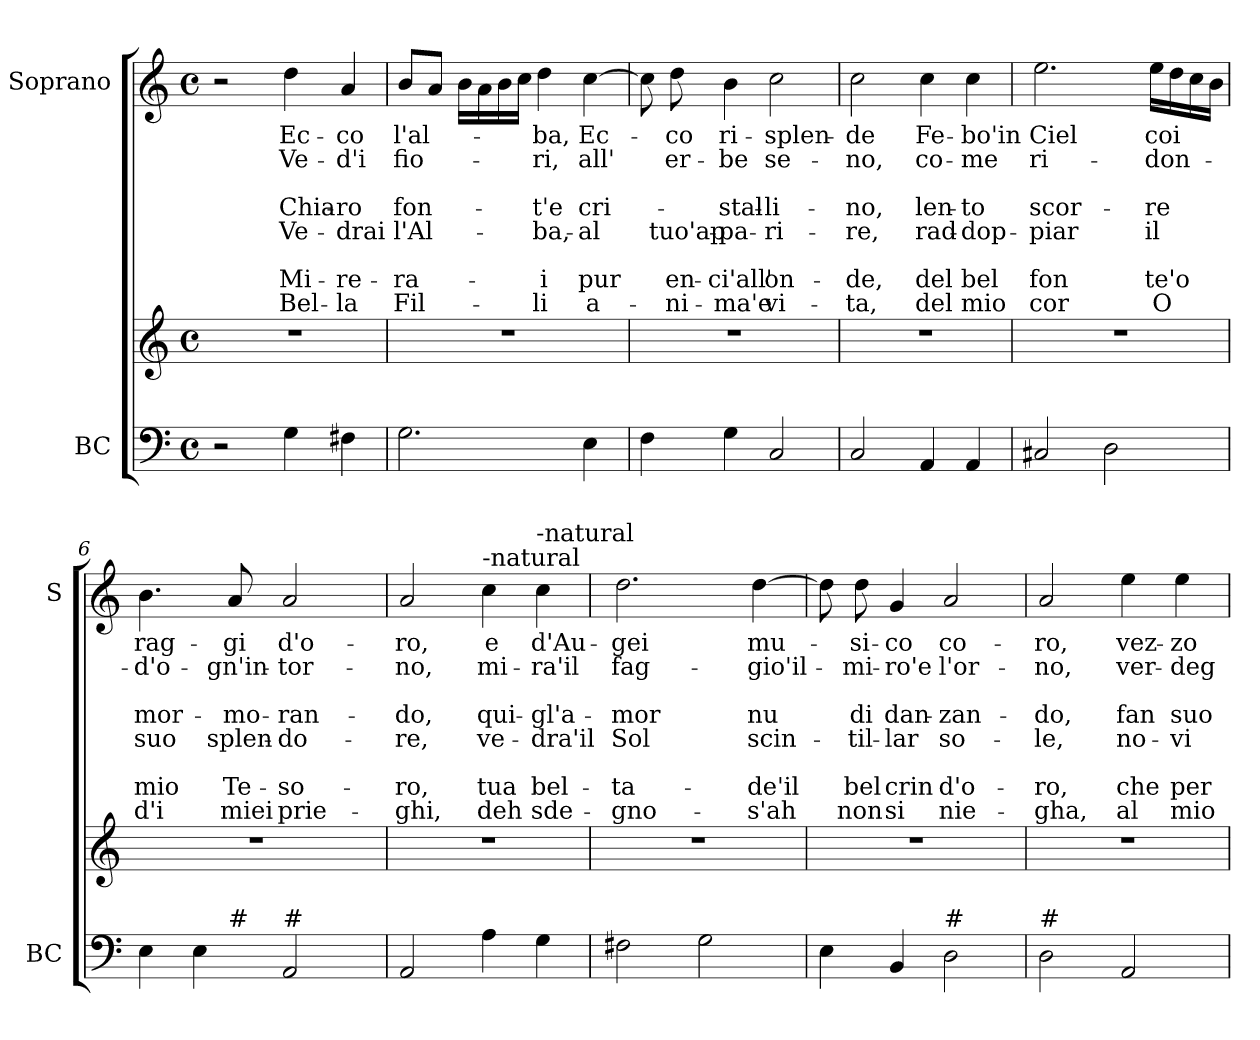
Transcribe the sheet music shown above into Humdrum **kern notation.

**kern	**kern	**kern	**text	**text	**text	**text	**text	**text	**text	**text
*part2	*part2	*part1	*part1	*part1	*part1	*part1	*part1	*part1	*part1	*part1
*staff3	*staff2	*staff1	*staff1	*staff1	*staff1	*staff1	*staff1	*staff1	*staff1	*staff1
*I"BC	*	*I"Soprano	*	*	*	*	*	*	*	*
*I'BC	*	*I'S	*	*	*	*	*	*	*	*
*clefF4	*clefG2	*clefG2	*	*	*	*	*	*	*	*
*k[]	*k[]	*k[]	*	*	*	*	*	*	*	*
*C:	*C:	*C:	*	*	*	*	*	*	*	*
*M4/4	*M4/4	*M4/4	*	*	*	*	*	*	*	*
*met(c)	*met(c)	*met(c)	*	*	*	*	*	*	*	*
=1	=1	=1	=1	=1	=1	=1	=1	=1	=1	=1
2r	1r	2r	.	.	.	.	.	.	.	.
!	!	!	!LO:LY:b	!LO:LY:b	!	!LO:LY:b	!LO:LY:b	!	!LO:LY:b	!LO:LY:b
4G\	.	4dd\	Ec-	Ve-	.	Chia-	Ve-	.	Mi-	Bel-
!	!	!	!LO:LY:b	!LO:LY:b	!	!LO:LY:b	!LO:LY:b	!	!LO:LY:b	!LO:LY:b
4F#X\	.	4a/	-co	-d'i	.	-ro	-drai	.	-re-	-la
=2	=2	=2	=2	=2	=2	=2	=2	=2	=2	=2
!	!	!	!LO:LY:b	!LO:LY:b	!	!LO:LY:b	!LO:LY:b	!	!LO:LY:b	!LO:LY:b
2.G\	1r	8b/L	l'al-	fio-	.	fon-	l'Al-	.	-ra-	Fil-
.	.	8a/J	.	.	.	.	.	.	.	.
.	.	16b\LL	.	.	.	.	.	.	.	.
.	.	16a\	.	.	.	.	.	.	.	.
.	.	16b\	.	.	.	.	.	.	.	.
.	.	16cc\JJ	.	.	.	.	.	.	.	.
!	!	!	!LO:LY:b	!LO:LY:b	!	!LO:LY:b	!LO:LY:b	!	!LO:LY:b	!LO:LY:b
.	.	4dd\	-ba,	-ri,	.	-t'e	-ba,-	.	-i	-li
!	!	!	!LO:LY:b	!LO:LY:b	!	!LO:LY:b	!LO:LY:b	!	!LO:LY:b	!LO:LY:b
4E\	.	[4cc\	Ec-	all'	.	cri-	-al	.	pur	a-
=3	=3	=3	=3	=3	=3	=3	=3	=3	=3	=3
4F\	1r	8cc\]	.	.	.	.	.	.	.	.
!	!	!	!LO:LY:b	!LO:LY:b	!	!	!LO:LY:b	!	!LO:LY:b	!LO:LY:b
.	.	8dd\	-co	er-	.	.	tuo'ap-	.	en-	-ni-
!	!	!	!LO:LY:b	!LO:LY:b	!	!LO:LY:b	!LO:LY:b	!	!LO:LY:b	!LO:LY:b
4G\	.	4b\	ri-	-be	.	-stal-	-pa-	.	-ci'all'	-ma'e
!	!	!	!LO:LY:b	!LO:LY:b	!	!LO:LY:b	!LO:LY:b	!	!LO:LY:b	!LO:LY:b
2C/	.	2cc\	-splen-	se-	.	-li-	-ri-	.	on-	vi-
=4	=4	=4	=4	=4	=4	=4	=4	=4	=4	=4
!	!	!	!LO:LY:b	!LO:LY:b	!	!LO:LY:b	!LO:LY:b	!	!LO:LY:b	!LO:LY:b
2C/	1r	2cc\	-de	-no,	.	-no,	-re,	.	-de,	-ta,
!	!	!	!LO:LY:b	!LO:LY:b	!	!LO:LY:b	!LO:LY:b	!	!LO:LY:b	!LO:LY:b
4AA/	.	4cc\	Fe-	co-	.	len-	rad-	.	del	del
!	!	!	!LO:LY:b	!LO:LY:b	!	!LO:LY:b	!LO:LY:b	!	!LO:LY:b	!LO:LY:b
4AA/	.	4cc\	-bo'in	-me	.	-to	-dop-	.	bel	mio
!!LO:LB:g=z
=5	=5	=5	=5	=5	=5	=5	=5	=5	=5	=5
!	!	!	!LO:LY:b	!LO:LY:b	!	!LO:LY:b	!LO:LY:b	!	!LO:LY:b	!LO:LY:b
2C#X/	1r	2.ee\	Ciel	ri-	.	scor-	-piar	.	fon	cor
2D\	.	.	.	.	.	.	.	.	.	.
!	!	!	!LO:LY:b	!LO:LY:b	!	!LO:LY:b	!LO:LY:b	!	!LO:LY:b	!LO:LY:b
.	.	16ee\LL	coi	-don-	.	-re	il	.	te'o	O
.	.	16dd\	.	.	.	.	.	.	.	.
.	.	16cc\	.	.	.	.	.	.	.	.
.	.	16b\JJ	.	.	.	.	.	.	.	.
=6	=6	=6	=6	=6	=6	=6	=6	=6	=6	=6
!LO:TX:a:t=4	!	!	!	!	!	!	!	!	!	!
!	!	!	!LO:LY:b	!LO:LY:b	!	!LO:LY:b	!LO:LY:b	!	!LO:LY:b	!LO:LY:b
*^	*	*	*	*	*	*	*	*	*	*
4E\	4.ryy	1r	4.b\	rag-	-d'o-	.	mor-	suo	.	mio	d'i
4E\	.	.	.	.	.	.	.	.	.	.	.
!	!LO:TX:a:t=#	!	!	!	!	!	!	!	!	!	!
!	!	!	!	!LO:LY:b	!LO:LY:b	!	!LO:LY:b	!LO:LY:b	!	!LO:LY:b	!LO:LY:b
.	2ryy	.	8a/	-gi	-gn'in-	.	-mo-	splen-	.	Te-	miei
!LO:TX:a:t=#	!	!	!	!	!	!	!	!	!	!	!
!	!	!	!	!LO:LY:b	!LO:LY:b	!	!LO:LY:b	!LO:LY:b	!	!LO:LY:b	!LO:LY:b
2AA/	.	.	2a/	d'o-	-tor-	.	-ran-	-do-	.	-so-	prie-
.	8ryy	.	.	.	.	.	.	.	.	.	.
=7	=7	=7	=7	=7	=7	=7	=7	=7	=7	=7	=7
!LO:TX:a:t=#	!	!	!	!	!	!	!	!	!	!	!
!	!	!	!	!LO:LY:b	!LO:LY:b	!	!LO:LY:b	!LO:LY:b	!	!LO:LY:b	!LO:LY:b
*v	*v	*	*	*	*	*	*	*	*	*	*
2AA/	1r	2a/	-ro,	-no,	.	-do,	-re,	.	-ro,	-ghi,
!	!	!LO:TX:a:t=-natural	!	!	!	!	!	!	!	!
!	!	!	!LO:LY:b	!LO:LY:b	!	!LO:LY:b	!LO:LY:b	!	!LO:LY:b	!LO:LY:b
4A\	.	4cc\	e	mi-	.	qui-	ve-	.	tua	deh
!	!	!LO:TX:a:t=-natural	!	!	!	!	!	!	!	!
!	!	!	!LO:LY:b	!LO:LY:b	!	!LO:LY:b	!LO:LY:b	!	!LO:LY:b	!LO:LY:b
4G\	.	4cc\	d'Au-	-ra'il	.	-gl'a-	-dra'il	.	bel-	sde-
=8	=8	=8	=8	=8	=8	=8	=8	=8	=8	=8
!	!	!	!LO:LY:b	!LO:LY:b	!	!LO:LY:b	!LO:LY:b	!	!LO:LY:b	!LO:LY:b
2F#X\	1r	2.dd\	-gei	fag-	.	-mor	Sol	.	-ta-	-gno-
2G\	.	.	.	.	.	.	.	.	.	.
!	!	!	!LO:LY:b	!LO:LY:b	!	!LO:LY:b	!LO:LY:b	!	!LO:LY:b	!LO:LY:b
.	.	[4dd\	mu-	-gio'il-	.	nu	scin-	.	-de'il	-s'ah
=9	=9	=9	=9	=9	=9	=9	=9	=9	=9	=9
4E\	1r	8dd\]	.	.	.	.	.	.	.	.
!	!	!	!LO:LY:b	!LO:LY:b	!	!LO:LY:b	!LO:LY:b	!	!LO:LY:b	!LO:LY:b
.	.	8dd\	-si-	-mi-	.	di	-til-	.	bel	non
!	!	!	!LO:LY:b	!LO:LY:b	!	!LO:LY:b	!LO:LY:b	!	!LO:LY:b	!LO:LY:b
4BB/	.	4g/	-co	-ro'e	.	dan-	-lar	.	crin	si
!LO:TX:a:t=#	!	!	!	!	!	!	!	!	!	!
!	!	!	!LO:LY:b	!LO:LY:b	!	!LO:LY:b	!LO:LY:b	!	!LO:LY:b	!LO:LY:b
2D\	.	2a/	co-	l'or-	.	-zan-	so-	.	d'o-	nie-
!!LO:PB:g=z
=10	=10	=10	=10	=10	=10	=10	=10	=10	=10	=10
!LO:TX:a:t=#	!	!	!	!	!	!	!	!	!	!
!	!	!	!LO:LY:b	!LO:LY:b	!	!LO:LY:b	!LO:LY:b	!	!LO:LY:b	!LO:LY:b
2D\	1r	2a/	-ro,	-no,	.	-do,	-le,	.	-ro,	-gha,
!	!	!	!LO:LY:b	!LO:LY:b	!	!LO:LY:b	!LO:LY:b	!	!LO:LY:b	!LO:LY:b
2AA/	.	4ee\	vez-	ver-	.	fan	no-	.	che	al
!	!	!	!LO:LY:b	!LO:LY:b	!	!LO:LY:b	!LO:LY:b	!	!LO:LY:b	!LO:LY:b
.	.	4ee\	-zo-	-deg-	.	suo	-vi	.	per	mio
=	=	=	=	=	=	=	=	=	=	=
*-	*-	*-	*-	*-	*-	*-	*-	*-	*-	*-
